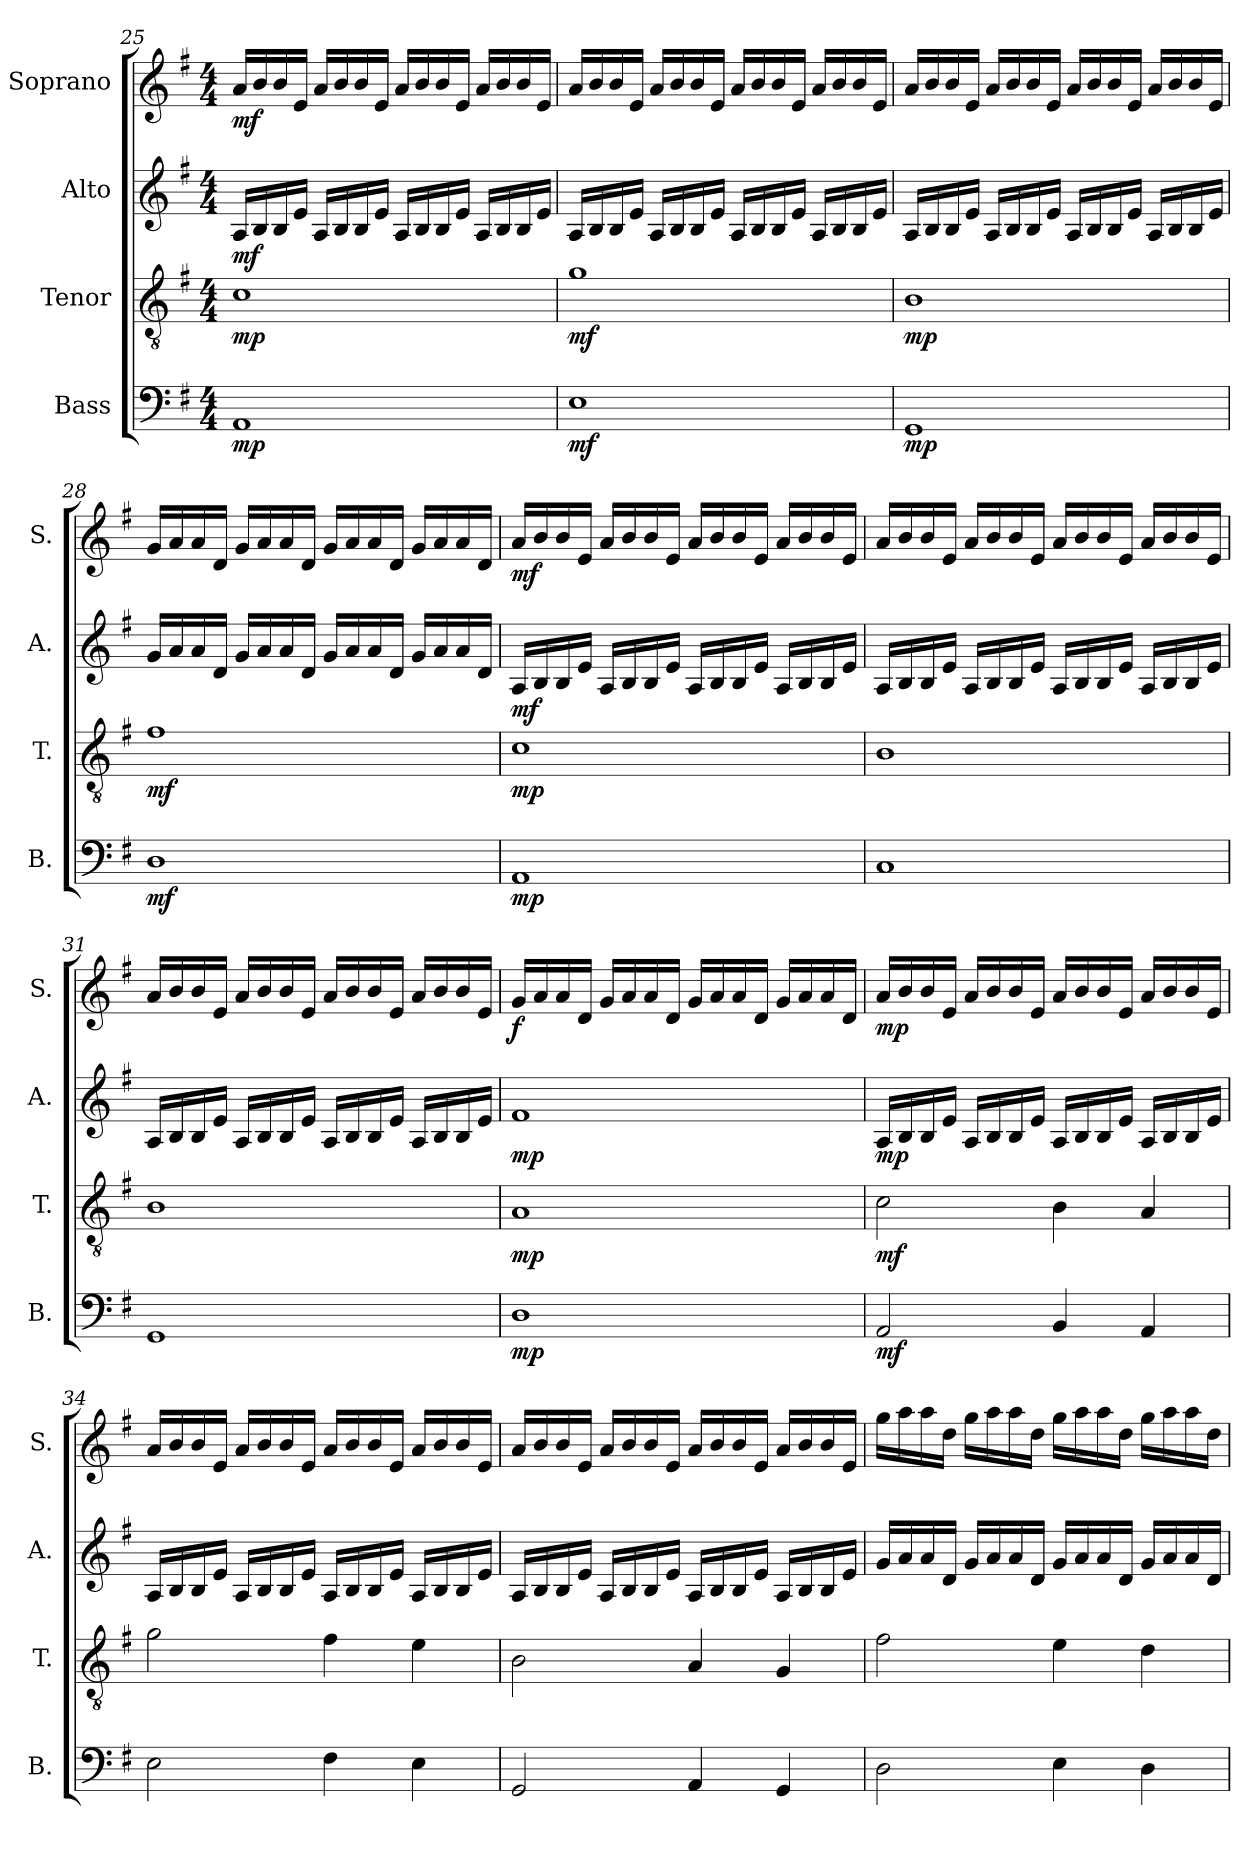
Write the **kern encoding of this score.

**kern	**dynam	**kern	**dynam	**kern	**dynam	**kern	**dynam
*part4	*part4	*part3	*part3	*part2	*part2	*part1	*part1
*staff4	*staff4	*staff3	*staff3	*staff2	*staff2	*staff1	*staff1
*I"Bass	*	*I"Tenor	*	*I"Alto	*	*I"Soprano	*
*I'B.	*	*I'T.	*	*I'A.	*	*I'S.	*
!!LO:PB:g=z
*clefF4	*	*clefGv2	*	*clefG2	*	*clefG2	*
*k[f#]	*	*k[f#]	*	*k[f#]	*	*k[f#]	*
*M4/4	*	*M4/4	*	*M4/4	*	*M4/4	*
=25	=25	=25	=25	=25	=25	=25	=25
!	!LO:DY:b	!	!LO:DY:b	!	!LO:DY:b	!	!LO:DY:b
1AAi	mp	1cj	mp	16Ai/LL	mf	16ai/LL	mf
.	.	.	.	16B/	.	16b/	.
.	.	.	.	16B/	.	16b/	.
.	.	.	.	16e/JJ	.	16e/JJ	.
.	.	.	.	16A/LL	.	16a/LL	.
.	.	.	.	16B/	.	16b/	.
.	.	.	.	16B/	.	16b/	.
.	.	.	.	16e/JJ	.	16e/JJ	.
.	.	.	.	16A/LL	.	16a/LL	.
.	.	.	.	16B/	.	16b/	.
.	.	.	.	16B/	.	16b/	.
.	.	.	.	16e/JJ	.	16e/JJ	.
.	.	.	.	16A/LL	.	16a/LL	.
.	.	.	.	16B/	.	16b/	.
.	.	.	.	16B/	.	16b/	.
.	.	.	.	16e/JJ	.	16e/JJ	.
=26	=26	=26	=26	=26	=26	=26	=26
!	!LO:DY:b	!	!LO:DY:b	!	!	!	!
1Ei	mf	1gj	mf	16A/LL	.	16a/LL	.
.	.	.	.	16B/	.	16b/	.
.	.	.	.	16B/	.	16b/	.
.	.	.	.	16e/JJ	.	16e/JJ	.
.	.	.	.	16A/LL	.	16a/LL	.
.	.	.	.	16B/	.	16b/	.
.	.	.	.	16B/	.	16b/	.
.	.	.	.	16e/JJ	.	16e/JJ	.
.	.	.	.	16A/LL	.	16a/LL	.
.	.	.	.	16B/	.	16b/	.
.	.	.	.	16B/	.	16b/	.
.	.	.	.	16e/JJ	.	16e/JJ	.
.	.	.	.	16A/LL	.	16a/LL	.
.	.	.	.	16B/	.	16b/	.
.	.	.	.	16B/	.	16b/	.
.	.	.	.	16e/JJ	.	16e/JJ	.
!!LO:LB:g=z
=27	=27	=27	=27	=27	=27	=27	=27
!	!LO:DY:b	!	!LO:DY:b	!	!	!	!
1GGi	mp	1Bj	mp	16A/LL	.	16a/LL	.
.	.	.	.	16B/	.	16b/	.
.	.	.	.	16B/	.	16b/	.
.	.	.	.	16e/JJ	.	16e/JJ	.
.	.	.	.	16A/LL	.	16a/LL	.
.	.	.	.	16B/	.	16b/	.
.	.	.	.	16B/	.	16b/	.
.	.	.	.	16e/JJ	.	16e/JJ	.
.	.	.	.	16A/LL	.	16a/LL	.
.	.	.	.	16B/	.	16b/	.
.	.	.	.	16B/	.	16b/	.
.	.	.	.	16e/JJ	.	16e/JJ	.
.	.	.	.	16A/LL	.	16a/LL	.
.	.	.	.	16B/	.	16b/	.
.	.	.	.	16B/	.	16b/	.
.	.	.	.	16e/JJ	.	16e/JJ	.
=28	=28	=28	=28	=28	=28	=28	=28
!	!LO:DY:b	!	!LO:DY:b	!	!	!	!
1Di	mf	1f#j	mf	16g/LL	.	16g/LL	.
.	.	.	.	16a/	.	16a/	.
.	.	.	.	16a/	.	16a/	.
.	.	.	.	16d/JJ	.	16d/JJ	.
.	.	.	.	16g/LL	.	16g/LL	.
.	.	.	.	16a/	.	16a/	.
.	.	.	.	16a/	.	16a/	.
.	.	.	.	16d/JJ	.	16d/JJ	.
.	.	.	.	16g/LL	.	16g/LL	.
.	.	.	.	16a/	.	16a/	.
.	.	.	.	16a/	.	16a/	.
.	.	.	.	16d/JJ	.	16d/JJ	.
.	.	.	.	16g/LL	.	16g/LL	.
.	.	.	.	16a/	.	16a/	.
.	.	.	.	16a/	.	16a/	.
.	.	.	.	16d/JJ	.	16d/JJ	.
!!LO:LB:g=z
=29	=29	=29	=29	=29	=29	=29	=29
!	!LO:DY:b	!	!LO:DY:b	!	!LO:DY:b	!	!LO:DY:b
1AAi	mp	1cj	mp	16Ai/LL	mf	16ai/LL	mf
.	.	.	.	16B/	.	16b/	.
.	.	.	.	16B/	.	16b/	.
.	.	.	.	16e/JJ	.	16e/JJ	.
.	.	.	.	16A/LL	.	16a/LL	.
.	.	.	.	16B/	.	16b/	.
.	.	.	.	16B/	.	16b/	.
.	.	.	.	16e/JJ	.	16e/JJ	.
.	.	.	.	16A/LL	.	16a/LL	.
.	.	.	.	16B/	.	16b/	.
.	.	.	.	16B/	.	16b/	.
.	.	.	.	16e/JJ	.	16e/JJ	.
.	.	.	.	16A/LL	.	16a/LL	.
.	.	.	.	16B/	.	16b/	.
.	.	.	.	16B/	.	16b/	.
.	.	.	.	16e/JJ	.	16e/JJ	.
=30	=30	=30	=30	=30	=30	=30	=30
1Cj	.	1B	.	16Ai/LL	.	16ai/LL	.
.	.	.	.	16B/	.	16b/	.
.	.	.	.	16B/	.	16b/	.
.	.	.	.	16e/JJ	.	16e/JJ	.
.	.	.	.	16A/LL	.	16a/LL	.
.	.	.	.	16B/	.	16b/	.
.	.	.	.	16B/	.	16b/	.
.	.	.	.	16e/JJ	.	16e/JJ	.
.	.	.	.	16A/LL	.	16a/LL	.
.	.	.	.	16B/	.	16b/	.
.	.	.	.	16B/	.	16b/	.
.	.	.	.	16e/JJ	.	16e/JJ	.
.	.	.	.	16A/LL	.	16a/LL	.
.	.	.	.	16B/	.	16b/	.
.	.	.	.	16B/	.	16b/	.
.	.	.	.	16e/JJ	.	16e/JJ	.
!!LO:PB:g=z
=31	=31	=31	=31	=31	=31	=31	=31
1GGi	.	1Bj	.	16A/LL	.	16a/LL	.
.	.	.	.	16B/	.	16b/	.
.	.	.	.	16B/	.	16b/	.
.	.	.	.	16e/JJ	.	16e/JJ	.
.	.	.	.	16A/LL	.	16a/LL	.
.	.	.	.	16B/	.	16b/	.
.	.	.	.	16B/	.	16b/	.
.	.	.	.	16e/JJ	.	16e/JJ	.
.	.	.	.	16A/LL	.	16a/LL	.
.	.	.	.	16B/	.	16b/	.
.	.	.	.	16B/	.	16b/	.
.	.	.	.	16e/JJ	.	16e/JJ	.
.	.	.	.	16A/LL	.	16a/LL	.
.	.	.	.	16B/	.	16b/	.
.	.	.	.	16B/	.	16b/	.
.	.	.	.	16e/JJ	.	16e/JJ	.
=32	=32	=32	=32	=32	=32	=32	=32
!	!LO:DY:b	!	!LO:DY:b	!	!LO:DY:b	!	!LO:DY:b
1Di	mp	1AZ	mp	1f#j	mp	16g/LL	f
.	.	.	.	.	.	16a/	.
.	.	.	.	.	.	16a/	.
.	.	.	.	.	.	16d/JJ	.
.	.	.	.	.	.	16g/LL	.
.	.	.	.	.	.	16a/	.
.	.	.	.	.	.	16a/	.
.	.	.	.	.	.	16d/JJ	.
.	.	.	.	.	.	16g/LL	.
.	.	.	.	.	.	16a/	.
.	.	.	.	.	.	16a/	.
.	.	.	.	.	.	16d/JJ	.
.	.	.	.	.	.	16g/LL	.
.	.	.	.	.	.	16a/	.
.	.	.	.	.	.	16a/	.
.	.	.	.	.	.	16d/JJ	.
!!LO:LB:g=z
=33	=33	=33	=33	=33	=33	=33	=33
!	!LO:DY:b	!	!LO:DY:b	!	!LO:DY:b	!	!LO:DY:b
2AAi/	mf	2cj\	mf	16Ai/LL	mp	16ai/LL	mp
.	.	.	.	16B/	.	16b/	.
.	.	.	.	16B/	.	16b/	.
.	.	.	.	16e/JJ	.	16e/JJ	.
.	.	.	.	16A/LL	.	16a/LL	.
.	.	.	.	16B/	.	16b/	.
.	.	.	.	16B/	.	16b/	.
.	.	.	.	16e/JJ	.	16e/JJ	.
4BB/	.	4B\	.	16A/LL	.	16a/LL	.
.	.	.	.	16B/	.	16b/	.
.	.	.	.	16B/	.	16b/	.
.	.	.	.	16e/JJ	.	16e/JJ	.
4AA/	.	4A/	.	16A/LL	.	16a/LL	.
.	.	.	.	16B/	.	16b/	.
.	.	.	.	16B/	.	16b/	.
.	.	.	.	16e/JJ	.	16e/JJ	.
=34	=34	=34	=34	=34	=34	=34	=34
2Ei\	.	2gj\	.	16A/LL	.	16a/LL	.
.	.	.	.	16B/	.	16b/	.
.	.	.	.	16B/	.	16b/	.
.	.	.	.	16e/JJ	.	16e/JJ	.
.	.	.	.	16A/LL	.	16a/LL	.
.	.	.	.	16B/	.	16b/	.
.	.	.	.	16B/	.	16b/	.
.	.	.	.	16e/JJ	.	16e/JJ	.
4F#i\	.	4f#i\	.	16Aj/LL	.	16aj/LL	.
.	.	.	.	16B/	.	16b/	.
.	.	.	.	16B/	.	16b/	.
.	.	.	.	16e/JJ	.	16e/JJ	.
4E\	.	4e\	.	16A/LL	.	16a/LL	.
.	.	.	.	16B/	.	16b/	.
.	.	.	.	16B/	.	16b/	.
.	.	.	.	16e/JJ	.	16e/JJ	.
!!LO:LB:g=z
=35	=35	=35	=35	=35	=35	=35	=35
2GGi/	.	2Bj\	.	16A/LL	.	16a/LL	.
.	.	.	.	16B/	.	16b/	.
.	.	.	.	16B/	.	16b/	.
.	.	.	.	16e/JJ	.	16e/JJ	.
.	.	.	.	16A/LL	.	16a/LL	.
.	.	.	.	16B/	.	16b/	.
.	.	.	.	16B/	.	16b/	.
.	.	.	.	16e/JJ	.	16e/JJ	.
4AA/	.	4A/	.	16A/LL	.	16a/LL	.
.	.	.	.	16B/	.	16b/	.
.	.	.	.	16B/	.	16b/	.
.	.	.	.	16e/JJ	.	16e/JJ	.
4GG/	.	4G/	.	16A/LL	.	16a/LL	.
.	.	.	.	16B/	.	16b/	.
.	.	.	.	16B/	.	16b/	.
.	.	.	.	16e/JJ	.	16e/JJ	.
=36	=36	=36	=36	=36	=36	=36	=36
2Di\	.	2f#j\	.	16g/LL	.	16gg\LL	.
.	.	.	.	16a/	.	16aa\	.
.	.	.	.	16a/	.	16aa\	.
.	.	.	.	16d/JJ	.	16dd\JJ	.
.	.	.	.	16g/LL	.	16gg\LL	.
.	.	.	.	16a/	.	16aa\	.
.	.	.	.	16a/	.	16aa\	.
.	.	.	.	16d/JJ	.	16dd\JJ	.
4Ei\	.	4ei\	.	16gj/LL	.	16ggj\LL	.
.	.	.	.	16a/	.	16aa\	.
.	.	.	.	16a/	.	16aa\	.
.	.	.	.	16d/JJ	.	16dd\JJ	.
4D\	.	4d\	.	16g/LL	.	16gg\LL	.
.	.	.	.	16a/	.	16aa\	.
.	.	.	.	16a/	.	16aa\	.
.	.	.	.	16d/JJ	.	16dd\JJ	.
=	=	=	=	=	=	=	=
*-	*-	*-	*-	*-	*-	*-	*-
